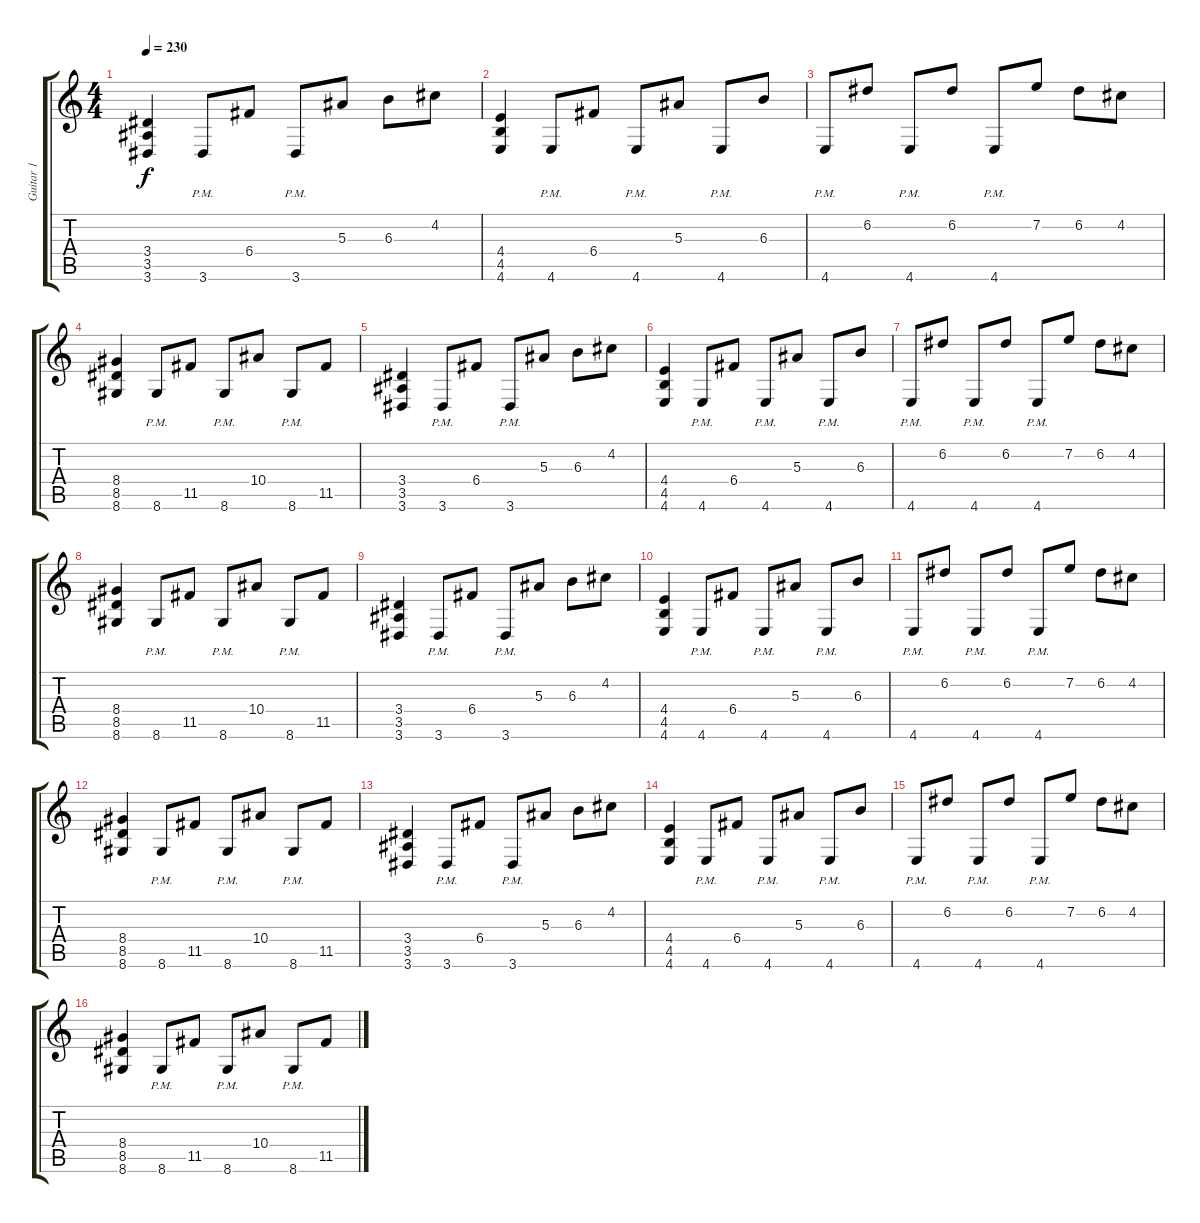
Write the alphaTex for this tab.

\track ("Guitar 1" "Guitar 1") {instrument distortionguitar}
\staff {score tabs}
\tuning (D4 A3 F3 C3 G2 C2) {hide}
\ts (4 4)
\tempo 230
\clef g2
\ks c
(3.4 3.5 3.6).4{dy f} 3.6{pm}.8 6.4.8 3.6{pm}.8 5.3.8 6.3.8 4.2.8 |
(4.4 4.5 4.6).4 4.6{pm}.8 6.4.8 4.6{pm}.8 5.3.8 4.6{pm}.8 6.3.8 |
4.6{pm}.8 6.2.8 4.6{pm}.8 6.2.8 4.6{pm}.8 7.2.8 6.2.8 4.2.8 |
(8.4 8.5 8.6).4 8.6{pm}.8 11.5.8 8.6{pm}.8 10.4.8 8.6{pm}.8 11.5.8 |
(3.4 3.5 3.6).4 3.6{pm}.8 6.4.8 3.6{pm}.8 5.3.8 6.3.8 4.2.8 |
(4.4 4.5 4.6).4 4.6{pm}.8 6.4.8 4.6{pm}.8 5.3.8 4.6{pm}.8 6.3.8 |
4.6{pm}.8 6.2.8 4.6{pm}.8 6.2.8 4.6{pm}.8 7.2.8 6.2.8 4.2.8 |
(8.4 8.5 8.6).4 8.6{pm}.8 11.5.8 8.6{pm}.8 10.4.8 8.6{pm}.8 11.5.8 |
(3.4 3.5 3.6).4 3.6{pm}.8 6.4.8 3.6{pm}.8 5.3.8 6.3.8 4.2.8 |
(4.4 4.5 4.6).4 4.6{pm}.8 6.4.8 4.6{pm}.8 5.3.8 4.6{pm}.8 6.3.8 |
4.6{pm}.8 6.2.8 4.6{pm}.8 6.2.8 4.6{pm}.8 7.2.8 6.2.8 4.2.8 |
(8.4 8.5 8.6).4 8.6{pm}.8 11.5.8 8.6{pm}.8 10.4.8 8.6{pm}.8 11.5.8 |
(3.4 3.5 3.6).4 3.6{pm}.8 6.4.8 3.6{pm}.8 5.3.8 6.3.8 4.2.8 |
(4.4 4.5 4.6).4 4.6{pm}.8 6.4.8 4.6{pm}.8 5.3.8 4.6{pm}.8 6.3.8 |
4.6{pm}.8 6.2.8 4.6{pm}.8 6.2.8 4.6{pm}.8 7.2.8 6.2.8 4.2.8 |
(8.4 8.5 8.6).4 8.6{pm}.8 11.5.8 8.6{pm}.8 10.4.8 8.6{pm}.8 11.5.8
